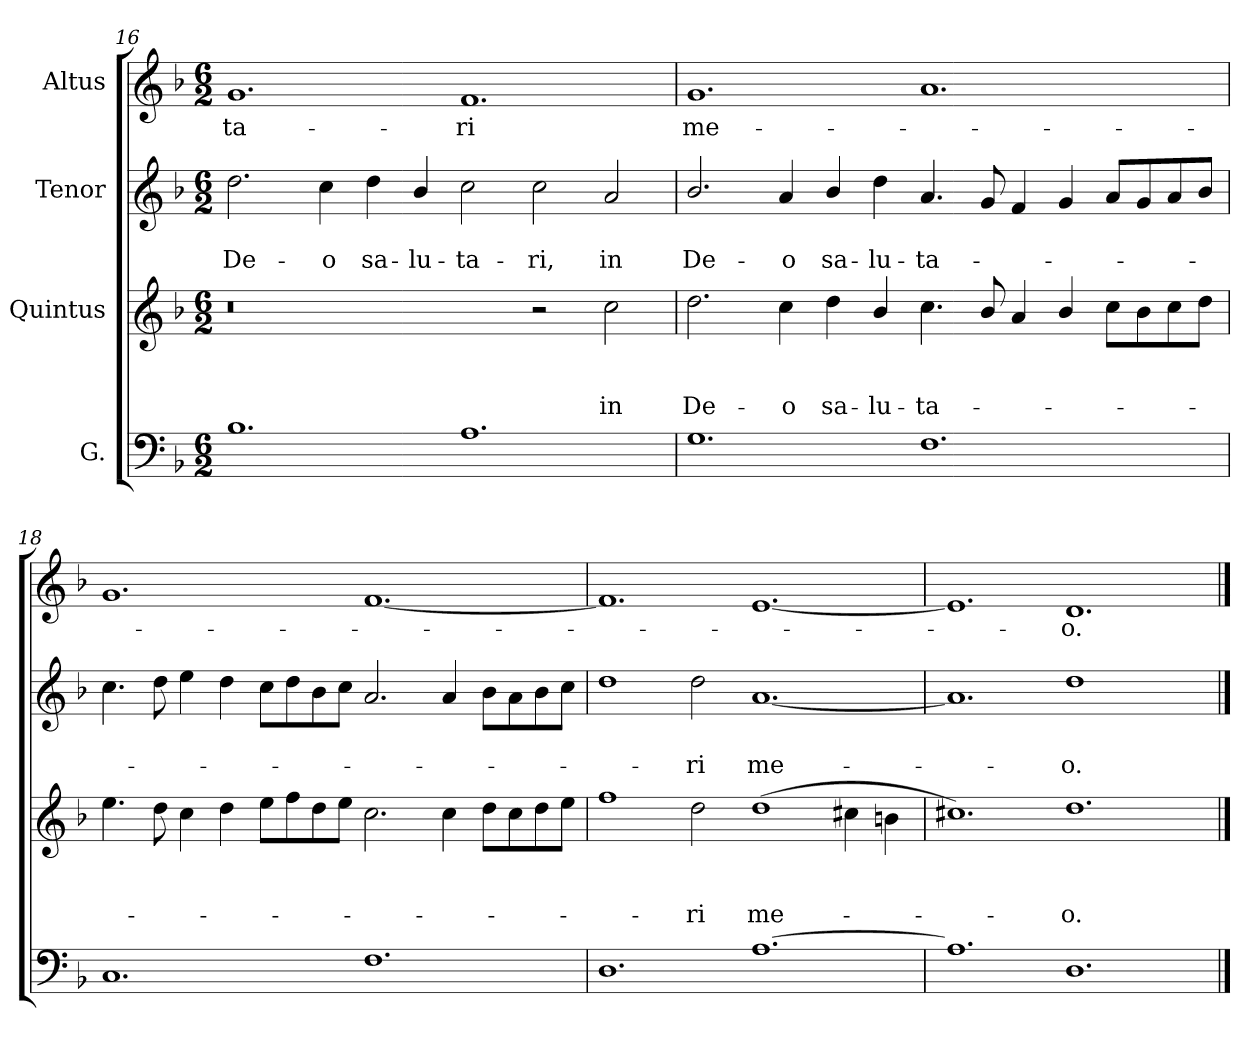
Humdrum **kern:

**kern	**kern	**text	**text	**text	**kern	**text	**text	**kern	**text
*part4	*part3	*part3	*part3	*part3	*part2	*part2	*part2	*part1	*part1
*staff4	*staff3	*staff3	*staff3	*staff3	*staff2	*staff2	*staff2	*staff1	*staff1
*I"G.	*I"Quintus	*	*	*	*I"Tenor	*	*	*I"Altus	*
*clefF4	*clefG2	*	*	*	*clefG2	*	*	*clefG2	*
*k[b-]	*k[b-]	*	*	*	*k[b-]	*	*	*k[b-]	*
*F:	*F:	*	*	*	*F:	*	*	*F:	*
*M6/2	*M6/2	*	*	*	*M6/2	*	*	*M6/2	*
=16	=16	=16	=16	=16	=16	=16	=16	=16	=16
!	!	!	!	!	!	!	!LO:LY:b	!	!LO:LY:b
1.B-	0r	.	.	.	2.dd\	.	De-	1.g	-ta-
!	!	!	!	!	!	!	!LO:LY:b	!	!
.	.	.	.	.	4cc\	.	-o	.	.
!	!	!	!	!	!	!	!LO:LY:b	!	!
.	.	.	.	.	4dd\	.	sa-	.	.
!	!	!	!	!	!	!	!LO:LY:b	!	!
.	.	.	.	.	4b-/	.	-lu-	.	.
!	!	!	!	!	!	!	!LO:LY:b	!	!LO:LY:b
1.A	.	.	.	.	2cc\	.	-ta-	1.f	-ri
!	!	!	!	!	!	!	!LO:LY:b	!	!
.	2r	.	.	.	2cc\	.	-ri,	.	.
!	!	!	!	!LO:LY:b	!	!	!LO:LY:b	!	!
.	2cc\	.	.	in	2a/	.	in	.	.
!!LO:LB:g=z
=17	=17	=17	=17	=17	=17	=17	=17	=17	=17
!	!	!	!	!LO:LY:b	!	!	!LO:LY:b	!	!LO:LY:b
1.G	2.dd\	.	.	De-	2.b-/	.	De-	1.g	me-
!	!	!	!	!LO:LY:b	!	!	!LO:LY:b	!	!
.	4cc\	.	.	-o	4a/	.	-o	.	.
!	!	!	!	!LO:LY:b	!	!	!LO:LY:b	!	!
.	4dd\	.	.	sa-	4b-/	.	sa-	.	.
!	!	!	!	!LO:LY:b	!	!	!LO:LY:b	!	!
.	4b-/	.	.	-lu-	4dd\	.	-lu-	.	.
!	!	!	!	!LO:LY:b	!	!	!LO:LY:b	!	!
1.F	4.cc\	.	.	-ta-	4.a/	.	-ta-	1.a	.
.	8b-/	.	.	.	8g/	.	.	.	.
.	4a/	.	.	.	4f/	.	.	.	.
.	4b-/	.	.	.	4g/	.	.	.	.
.	8cc\L	.	.	.	8a/L	.	.	.	.
.	8b-\	.	.	.	8g/	.	.	.	.
.	8cc\	.	.	.	8a/	.	.	.	.
.	8dd\J	.	.	.	8b-/J	.	.	.	.
=18	=18	=18	=18	=18	=18	=18	=18	=18	=18
1.C	4.ee\	.	.	.	4.cc\	.	.	1.g	.
.	8dd\	.	.	.	8dd\	.	.	.	.
.	4cc\	.	.	.	4ee\	.	.	.	.
.	4dd\	.	.	.	4dd\	.	.	.	.
.	8ee\L	.	.	.	8cc\L	.	.	.	.
.	8ff\	.	.	.	8dd\	.	.	.	.
.	8dd\	.	.	.	8b-\	.	.	.	.
.	8ee\J	.	.	.	8cc\J	.	.	.	.
1.F	2.cc\	.	.	.	2.a/	.	.	[<1.f	.
.	4cc\	.	.	.	4a/	.	.	.	.
.	8dd\L	.	.	.	8b-\L	.	.	.	.
.	8cc\	.	.	.	8a\	.	.	.	.
.	8dd\	.	.	.	8b-\	.	.	.	.
.	8ee\J	.	.	.	8cc\J	.	.	.	.
=19	=19	=19	=19	=19	=19	=19	=19	=19	=19
1.D	1ff	.	.	.	1dd	.	.	1.f]	.
!	!	!	!	!LO:LY:b	!	!	!LO:LY:b	!	!
.	2dd\	.	.	-ri	2dd\	.	-ri	.	.
!	!	!	!	!LO:LY:b	!	!	!LO:LY:b	!	!
[>1.A	(>1dd	.	.	me-	[<1.a	.	me-	[<1.e	.
.	4cc#X\	.	.	.	.	.	.	.	.
.	4bn\	.	.	.	.	.	.	.	.
=20	=20	=20	=20	=20	=20	=20	=20	=20	=20
1.A]	1.cc#X)	.	.	.	1.a]	.	.	1.e]	.
!	!	!	!	!LO:LY:b	!	!	!LO:LY:b	!	!LO:LY:b
1.D	1.dd	.	.	-o.	1dd	.	-o.	1.d	-o.
.	.	.	.	.	2ryy	.	.	.	.
==	==	==	==	==	==	==	==	==	==
*-	*-	*-	*-	*-	*-	*-	*-	*-	*-
